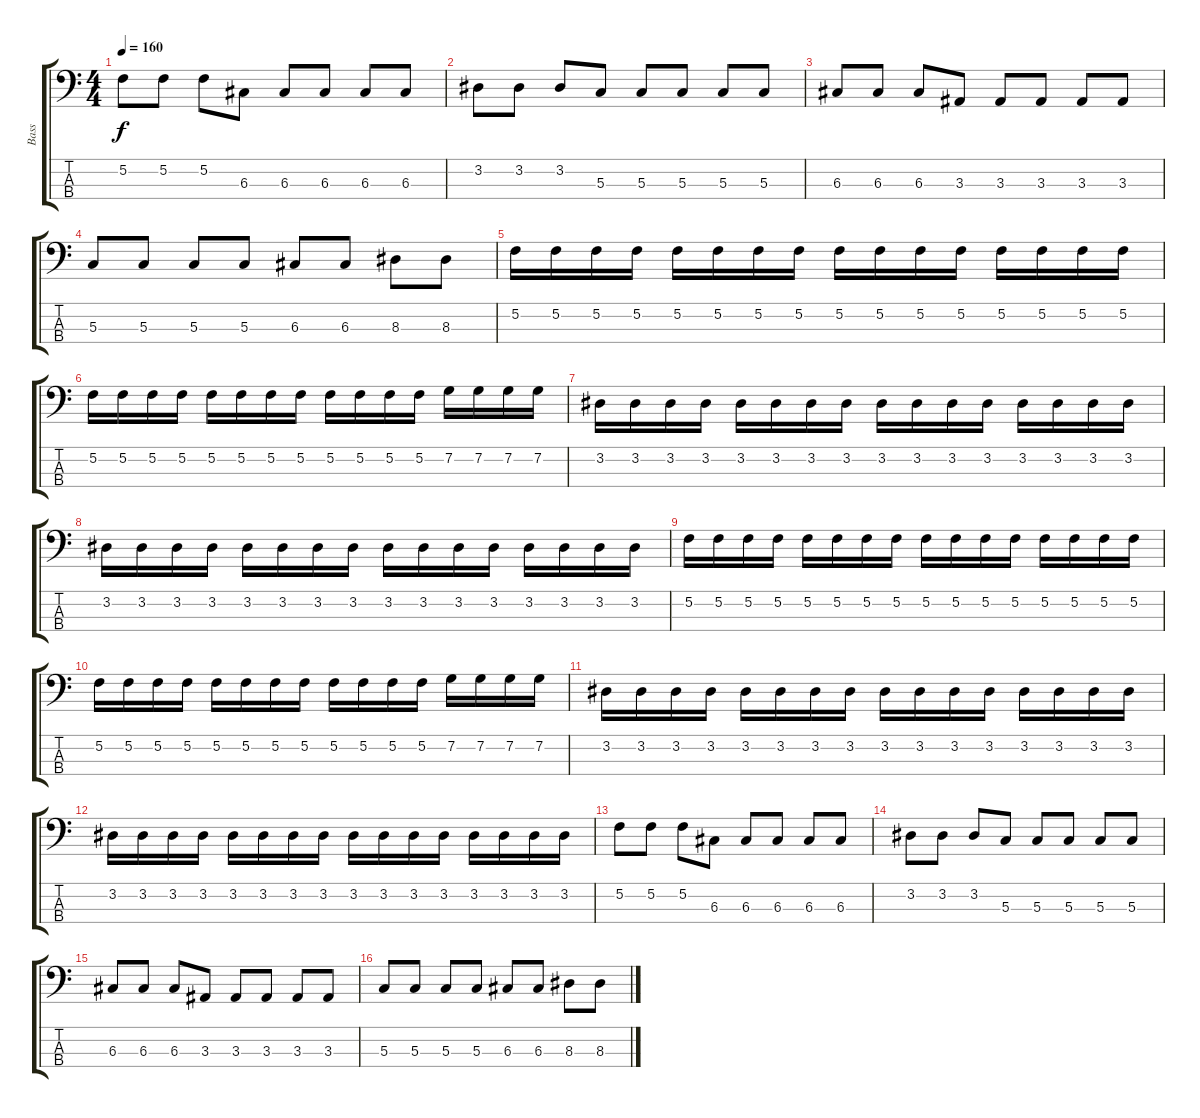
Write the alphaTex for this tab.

\track ("Bass" "Bass") {instrument electricbassfinger}
\staff {score tabs}
\tuning (F2 C2 G1 D1) {hide}
\ts (4 4)
\tempo 160
\clef f4
\ks c
5.2.8{dy f} 5.2.8 5.2.8 6.3.8 6.3.8 6.3.8 6.3.8 6.3.8 |
3.2.8 3.2.8 3.2.8 5.3.8 5.3.8 5.3.8 5.3.8 5.3.8 |
6.3.8 6.3.8 6.3.8 3.3.8 3.3.8 3.3.8 3.3.8 3.3.8 |
5.3.8 5.3.8 5.3.8 5.3.8 6.3.8 6.3.8 8.3.8 8.3.8 |
5.2.16 5.2.16 5.2.16 5.2.16 5.2.16 5.2.16 5.2.16 5.2.16 5.2.16 5.2.16 5.2.16 5.2.16 5.2.16 5.2.16 5.2.16 5.2.16 |
5.2.16 5.2.16 5.2.16 5.2.16 5.2.16 5.2.16 5.2.16 5.2.16 5.2.16 5.2.16 5.2.16 5.2.16 7.2.16 7.2.16 7.2.16 7.2.16 |
3.2.16 3.2.16 3.2.16 3.2.16 3.2.16 3.2.16 3.2.16 3.2.16 3.2.16 3.2.16 3.2.16 3.2.16 3.2.16 3.2.16 3.2.16 3.2.16 |
3.2.16 3.2.16 3.2.16 3.2.16 3.2.16 3.2.16 3.2.16 3.2.16 3.2.16 3.2.16 3.2.16 3.2.16 3.2.16 3.2.16 3.2.16 3.2.16 |
5.2.16 5.2.16 5.2.16 5.2.16 5.2.16 5.2.16 5.2.16 5.2.16 5.2.16 5.2.16 5.2.16 5.2.16 5.2.16 5.2.16 5.2.16 5.2.16 |
5.2.16 5.2.16 5.2.16 5.2.16 5.2.16 5.2.16 5.2.16 5.2.16 5.2.16 5.2.16 5.2.16 5.2.16 7.2.16 7.2.16 7.2.16 7.2.16 |
3.2.16 3.2.16 3.2.16 3.2.16 3.2.16 3.2.16 3.2.16 3.2.16 3.2.16 3.2.16 3.2.16 3.2.16 3.2.16 3.2.16 3.2.16 3.2.16 |
3.2.16 3.2.16 3.2.16 3.2.16 3.2.16 3.2.16 3.2.16 3.2.16 3.2.16 3.2.16 3.2.16 3.2.16 3.2.16 3.2.16 3.2.16 3.2.16 |
5.2.8 5.2.8 5.2.8 6.3.8 6.3.8 6.3.8 6.3.8 6.3.8 |
3.2.8 3.2.8 3.2.8 5.3.8 5.3.8 5.3.8 5.3.8 5.3.8 |
6.3.8 6.3.8 6.3.8 3.3.8 3.3.8 3.3.8 3.3.8 3.3.8 |
5.3.8 5.3.8 5.3.8 5.3.8 6.3.8 6.3.8 8.3.8 8.3.8
